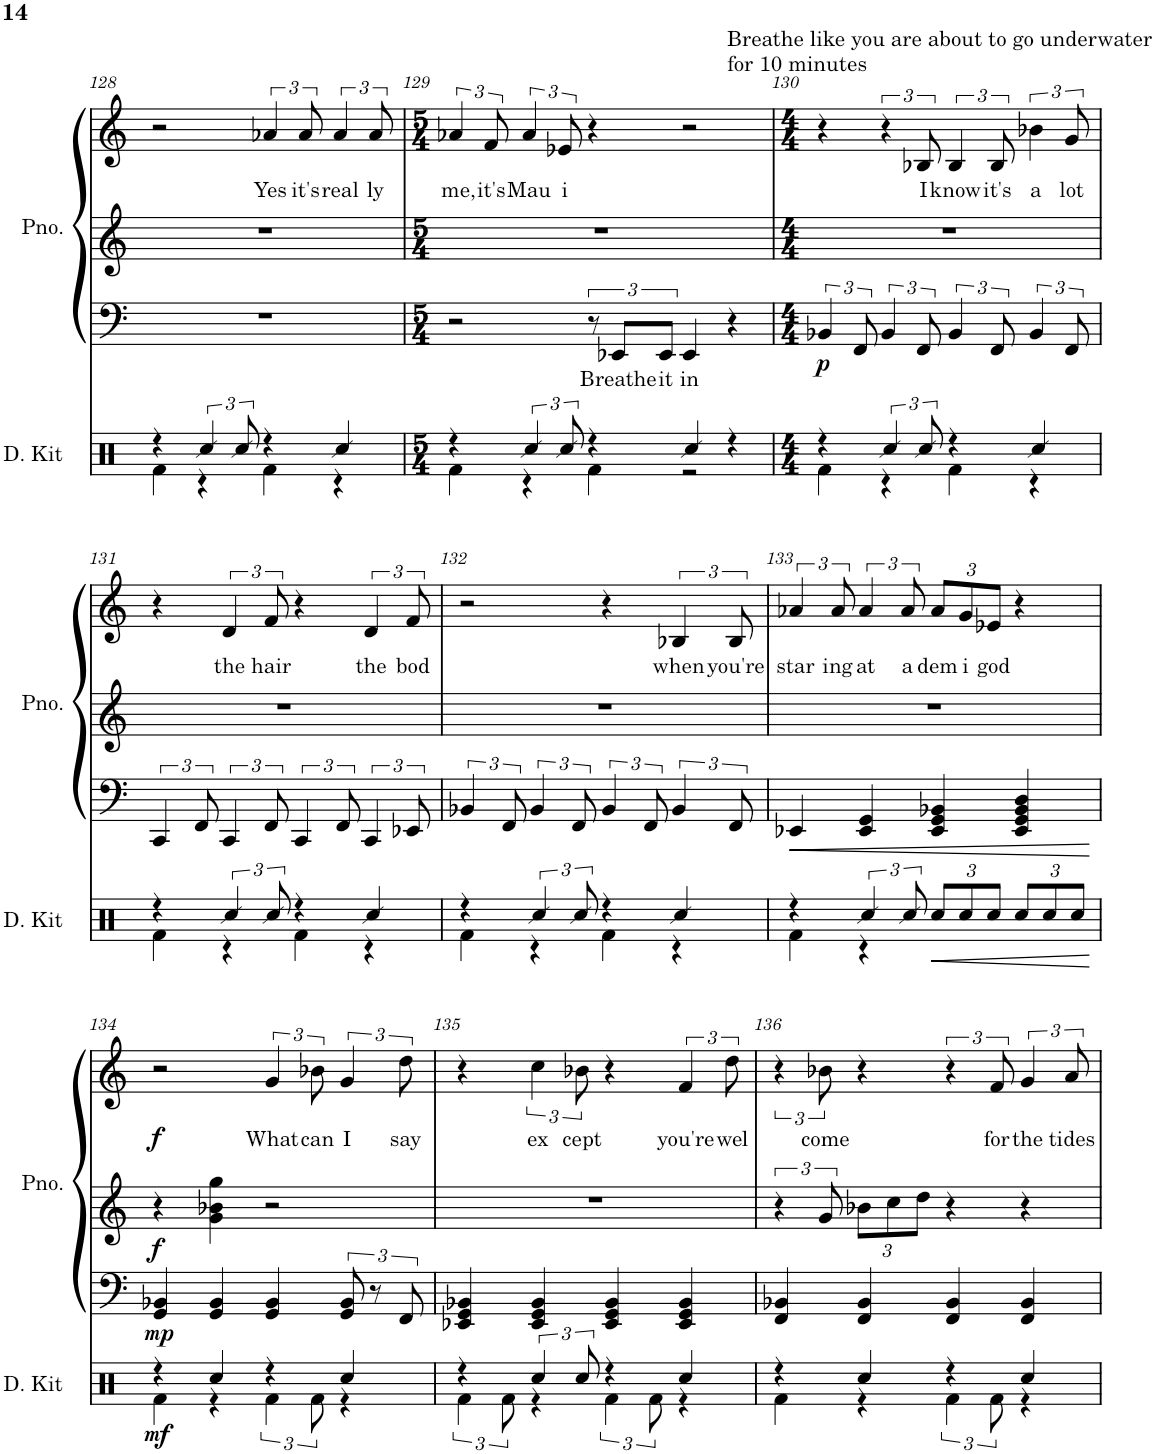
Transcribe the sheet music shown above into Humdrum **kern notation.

**kern	**dynam	**kern	**text	**kern	**kern	**text	**dynam
*part2	*part2	*part1	*part1	*part1	*part1	*part1	*part1
*staff4	*staff4	*staff3	*staff3	*staff2	*staff1	*staff1	*staff1/2/3
*I"Drum Kit	*	*I"Piano	*	*	*	*	*
*I'D. Kit	*	*I'Pno.	*	*	*	*	*
!!LO:PB:g=z
*clefX	*	*clefF4	*	*clefG2	*clefG2	*	*
*k[]	*	*k[]	*	*k[]	*k[]	*	*
*M4/4	*	*M4/4	*	*M4/4	*M4/4	*	*
=128	=128	=128	=128	=128	=128	=128	=128
*^	*	*	*	*	*	*	*
4r	4Rf\	.	1r	.	1r	2r	.	.
6Rcc/	4r	.	.	.	.	.	.	.
12Rcc/	.	.	.	.	.	.	.	.
!	!	!	!	!	!	!	!LO:LY:b	!
4r	4Rf\	.	.	.	.	6a-X/	Yes	.
!	!	!	!	!	!	!	!LO:LY:b	!
.	.	.	.	.	.	12a-/	it's	.
!	!	!	!	!	!	!	!LO:LY:b	!
4Rcc/	4r	.	.	.	.	6a-/	real	.
!	!	!	!	!	!	!	!LO:LY:b	!
.	.	.	.	.	.	12a-/	ly	.
=129	=129	=129	=129	=129	=129	=129	=129	=129
*M5/4	*	*	*M5/4	*	*M5/4	*M5/4	*	*
!	!	!	!	!	!	!	!LO:LY:b	!
*	*	*	*	*	*	*^	*	*
4r	4Rf\	.	2r	.	4%5r	6a-X/	1ryy	me,	.
!	!	!	!	!	!	!	!	!LO:LY:b	!
.	.	.	.	.	.	12f/	.	it's	.
!	!	!	!	!	!	!	!	!LO:LY:b	!
6Rcc/	4r	.	.	.	.	6a-/	.	Mau	.
!	!	!	!	!	!	!	!	!LO:LY:b	!
12Rcc/	.	.	.	.	.	12e-X/	.	i	.
4r	4Rf\	.	12r	.	.	4r	.	.	.
!	!	!	!	!LO:LY:b	!	!	!	!	!
.	.	.	12EE-X/L	Breathe	.	.	.	.	.
!	!	!	!	!LO:LY:b	!	!	!	!	!
.	.	.	12EE-/J	it	.	.	.	.	.
!	!	!	!	!LO:LY:b	!	!	!	!	!
4Rcc/	2r	.	4EE-/	in	.	2r	.	.	.
!	!	!	!	!	!	!	!LO:TX:a:t=Breathe like you are about to go underwater	!	!
!	!	!	!	!	!	!	!LO:TX:a:t=for 10 minutes 🤢	!	!
4r	.	.	4r	.	.	.	4ryy	.	.
*	*	*	*	*	*	*v	*v	*	*
=130	=130	=130	=130	=130	=130	=130	=130	=130
*M4/4	*	*	*M4/4	*	*M4/4	*M4/4	*	*
*	*	*	*	*	*	*^	*	*
!	!	!	!	!	!	!	!	!	!LO:DY:b=3
*	*	*	*	*	*	*v	*v	*	*
4r	4Rf\	.	6BB-X/	.	1r	4r	.	p
.	.	.	12FF/	.	.	.	.	.
6Rcc/	4r	.	6BB-/	.	.	6r	.	.
!	!	!	!	!	!	!	!LO:LY:b	!
12Rcc/	.	.	12FF/	.	.	12B-X/	I	.
!	!	!	!	!	!	!	!LO:LY:b	!
4r	4Rf\	.	6BB-/	.	.	6B-/	know	.
!	!	!	!	!	!	!	!LO:LY:b	!
.	.	.	12FF/	.	.	12B-/	it's	.
!	!	!	!	!	!	!	!LO:LY:b	!
4Rcc/	4r	.	6BB-/	.	.	6b-X\	a	.
!	!	!	!	!	!	!	!LO:LY:b	!
.	.	.	12FF/	.	.	12g/	lot	.
!!LO:LB:g=z
=131	=131	=131	=131	=131	=131	=131	=131	=131
4r	4Rf\	.	6CC/	.	1r	4r	.	.
.	.	.	12FF/	.	.	.	.	.
!	!	!	!	!	!	!	!LO:LY:b	!
6Rcc/	4r	.	6CC/	.	.	6d/	the	.
!	!	!	!	!	!	!	!LO:LY:b	!
12Rcc/	.	.	12FF/	.	.	12f/	hair	.
4r	4Rf\	.	6CC/	.	.	4r	.	.
.	.	.	12FF/	.	.	.	.	.
!	!	!	!	!	!	!	!LO:LY:b	!
4Rcc/	4r	.	6CC/	.	.	6d/	the	.
!	!	!	!	!	!	!	!LO:LY:b	!
.	.	.	12EE-X/	.	.	12f/	bod	.
=132	=132	=132	=132	=132	=132	=132	=132	=132
4r	4Rf\	.	6BB-X/	.	1r	2r	.	.
.	.	.	12FF/	.	.	.	.	.
6Rcc/	4r	.	6BB-/	.	.	.	.	.
12Rcc/	.	.	12FF/	.	.	.	.	.
4r	4Rf\	.	6BB-/	.	.	4r	.	.
.	.	.	12FF/	.	.	.	.	.
!	!	!	!	!	!	!	!LO:LY:b	!
4Rcc/	4r	.	6BB-/	.	.	6B-X/	when	.
!	!	!	!	!	!	!	!LO:LY:b	!
.	.	.	12FF/	.	.	12B-/	you're	.
=133	=133	=133	=133	=133	=133	=133	=133	=133
!	!	!	!	!	!	!	!LO:LY:b	!
4r	4Rf\	.	4EE-X/	.	1r	6a-X/	star	.
!	!	!	!	!	!	!	!LO:LY:b	!
.	.	.	.	.	.	12a-/	ing	.
!	!	!	!	!	!	!	!LO:LY:b	!
6Rcc/	4r	.	4EE-/ 4GG/	.	.	6a-/	at	.
!	!	!	!	!	!	!	!LO:LY:b	!
12Rcc/	.	.	.	.	.	12a-/	a	.
*Xbrackettup	*	*	*	*	*	*	*	*
!	!	!LO:HP:b	!	!	!	!	!	!
*	*	*	*	*	*	*Xbrackettup	*	*
!	!	!	!	!	!	!	!LO:LY:b	!
12Rcc/L	2ryy	<	4EE-/ 4GG/ 4BB-X/	.	.	12a-/L	dem	.
!	!	!	!	!	!	!	!LO:LY:b	!
12Rcc/	.	.	.	.	.	12g/	i	.
!	!	!	!	!	!	!	!LO:LY:b	!
12Rcc/J	.	.	.	.	.	12e-X/J	god	.
12Rcc/L	.	.	4EE-/ 4GG/ 4BB-/ 4D/	.	.	4r	.	.
12Rcc/	.	.	.	.	.	.	.	.
12Rcc/J	.	.	.	.	.	.	.	.
*v	*v	*	*	*	*	*	*	*
.	[	.	.	.	.	.	.
!!LO:LB:g=z
=134	=134	=134	=134	=134	=134	=134	=134
*^	*	*	*	*	*	*	*
!	!	!LO:DY:b	!	!	!	!	!	!LO:DY:b=3
!	!	!	!	!	!	!	!	!LO:DY:n=1:b=2
!	!	!	!	!	!	!	!	!LO:DY:n=2:b
4r	4Rf\	mf	4GG/ 4BB-X/	.	4r	2r	.	mp f f
4Rcc/	4r	.	4GG/ 4BB-/	.	4g\ 4b-X\ 4gg\	.	.	.
*	*brackettup	*	*	*	*	*brackettup	*	*
!	!	!	!	!	!	!	!LO:LY:b	!
4r	6Rf\	.	4GG/ 4BB-/	.	2r	6g/	What	.
!	!	!	!	!	!	!	!LO:LY:b	!
.	12Rf\	.	.	.	.	12b-X\	can	.
!	!	!	!	!	!	!	!LO:LY:b	!
4Rcc/	4r	.	12GG/ 12BB-/	.	.	6g/	I	.
.	.	.	12r	.	.	.	.	.
!	!	!	!	!	!	!	!LO:LY:b	!
.	.	.	12FF/	.	.	12dd\	say	.
=135	=135	=135	=135	=135	=135	=135	=135	=135
4r	6Rf\	.	4EE-X/ 4GG/ 4BB-X/	.	1r	4r	.	.
.	12Rf\	.	.	.	.	.	.	.
!	!	!	!	!	!	!	!LO:LY:b	!
6Rcc/	4r	.	4EE-/ 4GG/ 4BB-/	.	.	6cc\	ex	.
!	!	!	!	!	!	!	!LO:LY:b	!
12Rcc/	.	.	.	.	.	12b-X\	cept	.
4r	6Rf\	.	4EE-/ 4GG/ 4BB-/	.	.	4r	.	.
.	12Rf\	.	.	.	.	.	.	.
!	!	!	!	!	!	!	!LO:LY:b	!
4Rcc/	4r	.	4EE-/ 4GG/ 4BB-/	.	.	6f/	you're	.
!	!	!	!	!	!	!	!LO:LY:b	!
.	.	.	.	.	.	12dd\	wel	.
=136	=136	=136	=136	=136	=136	=136	=136	=136
4r	4Rf\	.	4FF/ 4BB-X/	.	6r	6r	.	.
!	!	!	!	!	!	!	!LO:LY:b	!
.	.	.	.	.	12g/	12b-X\	come	.
*	*	*	*	*	*Xbrackettup	*	*	*
4Rcc/	4r	.	4FF/ 4BB-/	.	12b-X\L	4r	.	.
.	.	.	.	.	12cc\	.	.	.
.	.	.	.	.	12dd\J	.	.	.
4r	6Rf\	.	4FF/ 4BB-/	.	4r	6r	.	.
!	!	!	!	!	!	!	!LO:LY:b	!
.	12Rf\	.	.	.	.	12f/	for	.
!	!	!	!	!	!	!	!LO:LY:b	!
4Rcc/	4r	.	4FF/ 4BB-/	.	4r	6g/	the	.
!	!	!	!	!	!	!	!LO:LY:b	!
.	.	.	.	.	.	12a/	tides	.
*v	*v	*	*	*	*	*	*	*
=	=	=	=	=	=	=	=
*-	*-	*-	*-	*-	*-	*-	*-
